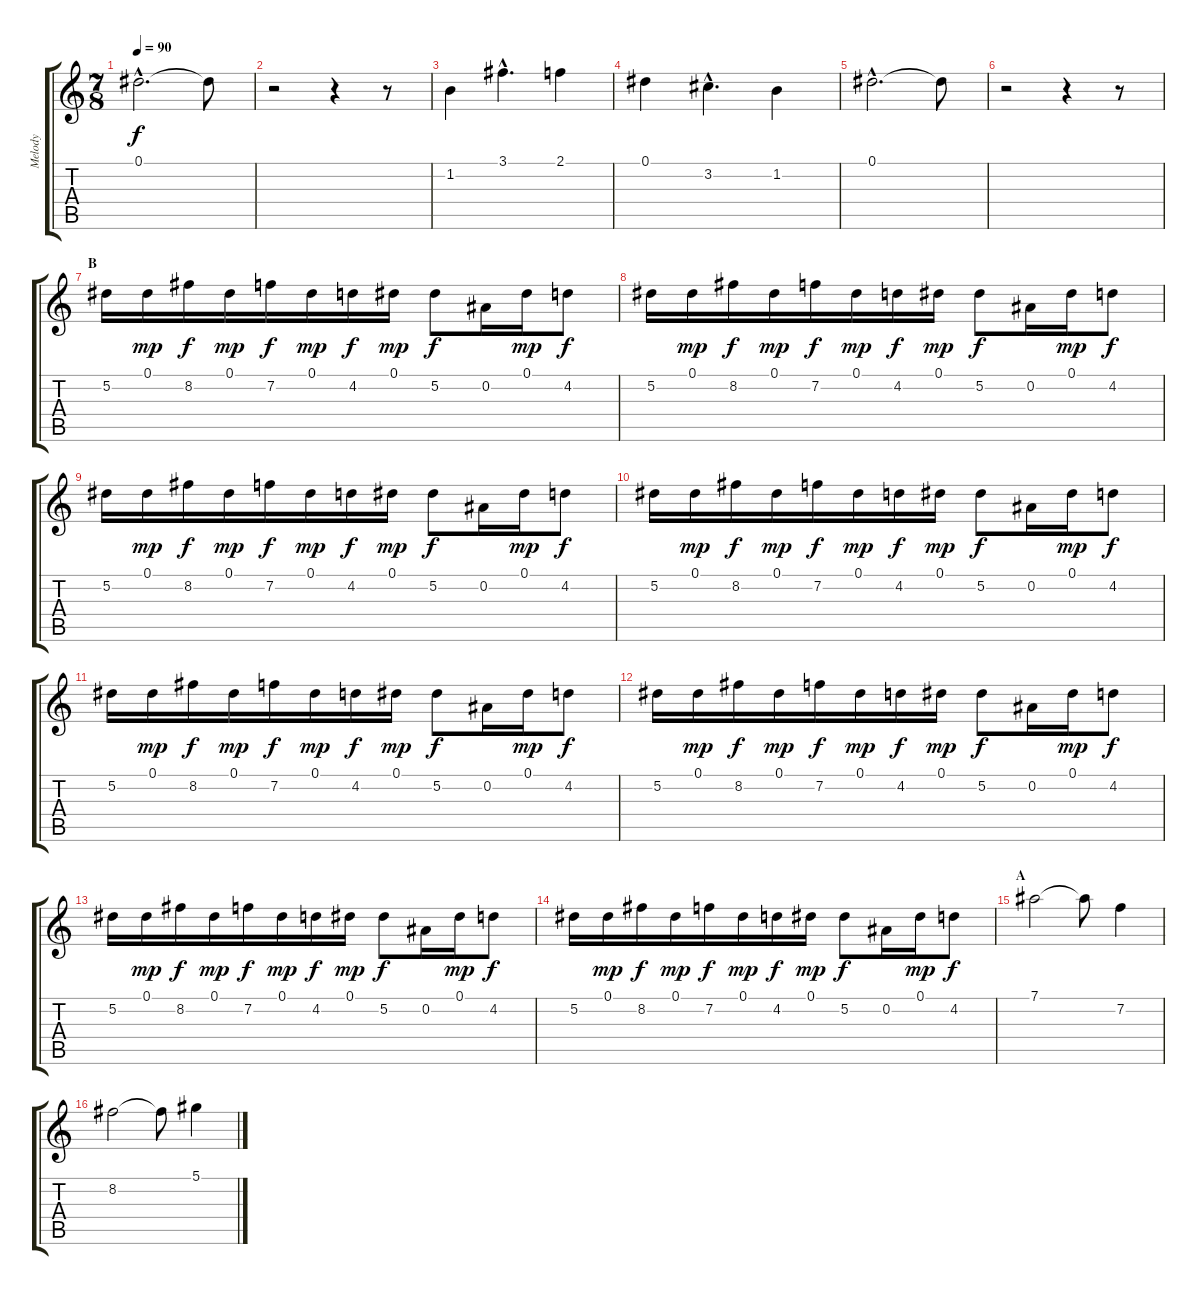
\track ("Melody" "Melody") {instrument flute}
\staff {score tabs}
\tuning (Eb5 Bb4 Gb4 Db4 Ab3 Eb3) {hide}
\ts (7 8)
\tempo 90
\clef g2
\ks c
0.1{hac}.2{d dy f} 0.1{t}.8 |
r.2 r.4 r.8 |
1.2.4 3.1{hac}.4{d} 2.1.4 |
0.1.4 3.2{hac}.4{d} 1.2.4 |
0.1{hac}.2{d} 0.1{t}.8 |
r.2 r.4 r.8 |
\section ("" "B")
5.2.16 0.1.16{dy mp} 8.2.16{dy f} 0.1.16{dy mp} 7.2.16{dy f} 0.1.16{dy mp} 4.2.16{dy f} 0.1.16{dy mp} 5.2.8{dy f} 0.2.16 0.1.16{dy mp} 4.2.8{dy f} |
5.2.16 0.1.16{dy mp} 8.2.16{dy f} 0.1.16{dy mp} 7.2.16{dy f} 0.1.16{dy mp} 4.2.16{dy f} 0.1.16{dy mp} 5.2.8{dy f} 0.2.16 0.1.16{dy mp} 4.2.8{dy f} |
5.2.16 0.1.16{dy mp} 8.2.16{dy f} 0.1.16{dy mp} 7.2.16{dy f} 0.1.16{dy mp} 4.2.16{dy f} 0.1.16{dy mp} 5.2.8{dy f} 0.2.16 0.1.16{dy mp} 4.2.8{dy f} |
5.2.16 0.1.16{dy mp} 8.2.16{dy f} 0.1.16{dy mp} 7.2.16{dy f} 0.1.16{dy mp} 4.2.16{dy f} 0.1.16{dy mp} 5.2.8{dy f} 0.2.16 0.1.16{dy mp} 4.2.8{dy f} |
5.2.16 0.1.16{dy mp} 8.2.16{dy f} 0.1.16{dy mp} 7.2.16{dy f} 0.1.16{dy mp} 4.2.16{dy f} 0.1.16{dy mp} 5.2.8{dy f} 0.2.16 0.1.16{dy mp} 4.2.8{dy f} |
5.2.16 0.1.16{dy mp} 8.2.16{dy f} 0.1.16{dy mp} 7.2.16{dy f} 0.1.16{dy mp} 4.2.16{dy f} 0.1.16{dy mp} 5.2.8{dy f} 0.2.16 0.1.16{dy mp} 4.2.8{dy f} |
5.2.16 0.1.16{dy mp} 8.2.16{dy f} 0.1.16{dy mp} 7.2.16{dy f} 0.1.16{dy mp} 4.2.16{dy f} 0.1.16{dy mp} 5.2.8{dy f} 0.2.16 0.1.16{dy mp} 4.2.8{dy f} |
5.2.16 0.1.16{dy mp} 8.2.16{dy f} 0.1.16{dy mp} 7.2.16{dy f} 0.1.16{dy mp} 4.2.16{dy f} 0.1.16{dy mp} 5.2.8{dy f} 0.2.16 0.1.16{dy mp} 4.2.8{dy f} |
\section ("" "A")
7.1.2 7.1{t}.8 7.2.4 |
8.2.2 8.2{t}.8 5.1.4
